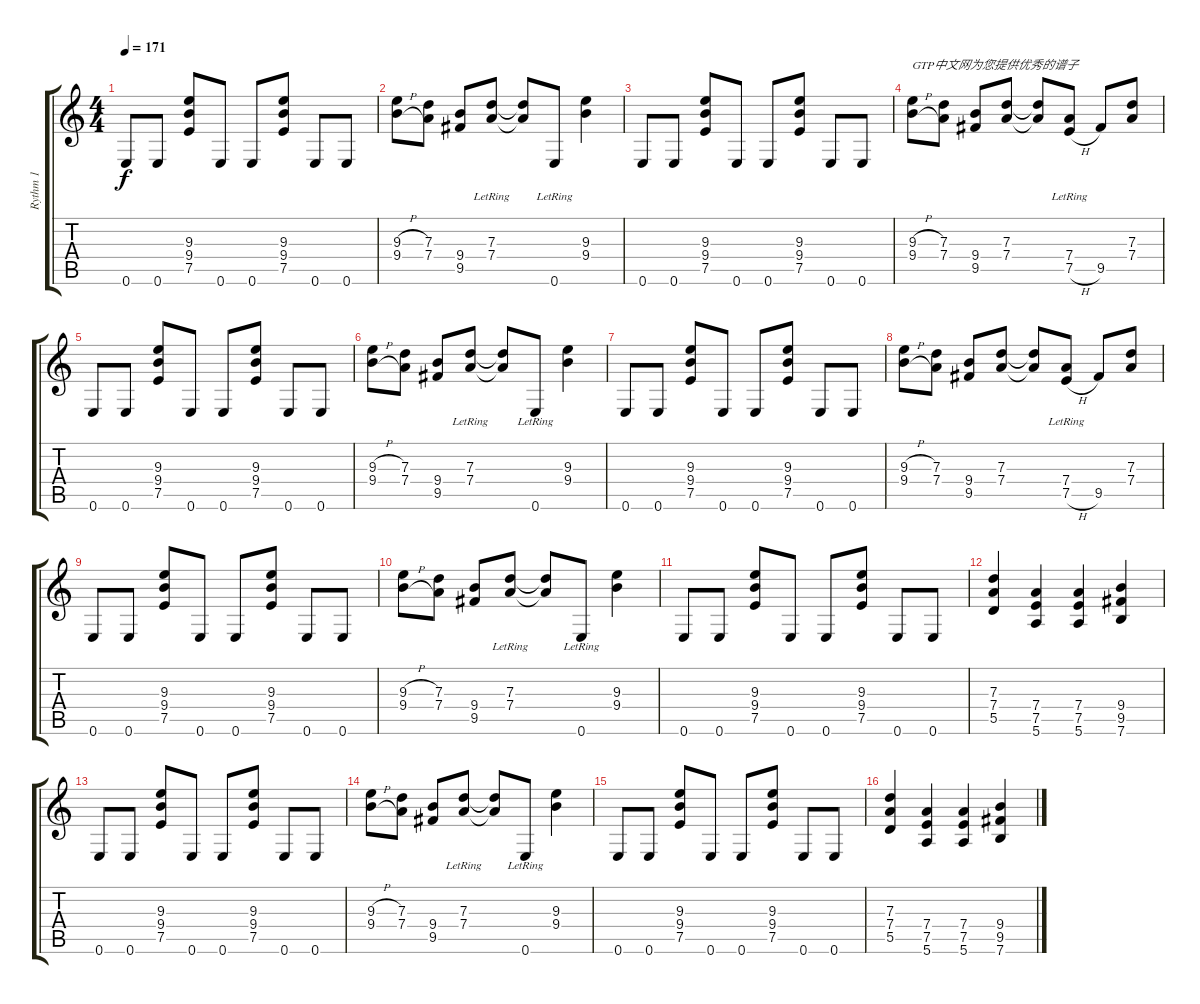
\track ("Rythm 1" "Rythm 1") {instrument distortionguitar}
\staff {score tabs}
\tuning (E4 B3 G3 D3 A2 E2) {hide}
\ts (4 4)
\tempo 171
\clef g2
\ks c
0.6.8{dy f instrument distortionguitar} 0.6.8 (9.3 9.4 7.5).8 0.6.8 0.6.8 (9.3 9.4 7.5).8 0.6.8 0.6.8 |
(9.3{h} 9.4{h}).8 (7.3 7.4).8 (9.4 9.5).8 (7.3{lr} 7.4{lr}).8 (7.3{t} 7.4{t}).8 0.6{lr}.8 (9.3 9.4).4 |
0.6.8 0.6.8 (9.3 9.4 7.5).8 0.6.8 0.6.8 (9.3 9.4 7.5).8 0.6.8 0.6.8 |
(9.3{h} 9.4{h}).8{txt "GTP中文网为您提供优秀的谱子"} (7.3 7.4).8 (9.4 9.5).8 (7.3 7.4).8 (7.3{t} 7.4{t}).8 (7.4{lr} 7.5{h}).8 9.5.8 (7.3 7.4).8 |
0.6.8 0.6.8 (9.3 9.4 7.5).8 0.6.8 0.6.8 (9.3 9.4 7.5).8 0.6.8 0.6.8 |
(9.3{h} 9.4{h}).8 (7.3 7.4).8 (9.4 9.5).8 (7.3{lr} 7.4{lr}).8 (7.3{t} 7.4{t}).8 0.6{lr}.8 (9.3 9.4).4 |
0.6.8 0.6.8 (9.3 9.4 7.5).8 0.6.8 0.6.8 (9.3 9.4 7.5).8 0.6.8 0.6.8 |
(9.3{h} 9.4{h}).8 (7.3 7.4).8 (9.4 9.5).8 (7.3 7.4).8 (7.3{t} 7.4{t}).8 (7.4{lr} 7.5{h}).8 9.5.8 (7.3 7.4).8 |
0.6.8 0.6.8 (9.3 9.4 7.5).8 0.6.8 0.6.8 (9.3 9.4 7.5).8 0.6.8 0.6.8 |
(9.3{h} 9.4{h}).8 (7.3 7.4).8 (9.4 9.5).8 (7.3{lr} 7.4{lr}).8 (7.3{t} 7.4{t}).8 0.6{lr}.8 (9.3 9.4).4 |
0.6.8 0.6.8 (9.3 9.4 7.5).8 0.6.8 0.6.8 (9.3 9.4 7.5).8 0.6.8 0.6.8 |
(7.3 7.4 5.5).4 (7.4 7.5 5.6).4 (7.4 7.5 5.6).4 (9.4 9.5 7.6).4 |
0.6.8 0.6.8 (9.3 9.4 7.5).8 0.6.8 0.6.8 (9.3 9.4 7.5).8 0.6.8 0.6.8 |
(9.3{h} 9.4{h}).8 (7.3 7.4).8 (9.4 9.5).8 (7.3{lr} 7.4{lr}).8 (7.3{t} 7.4{t}).8 0.6{lr}.8 (9.3 9.4).4 |
0.6.8 0.6.8 (9.3 9.4 7.5).8 0.6.8 0.6.8 (9.3 9.4 7.5).8 0.6.8 0.6.8 |
(7.3 7.4 5.5).4 (7.4 7.5 5.6).4 (7.4 7.5 5.6).4 (9.4 9.5 7.6).4
